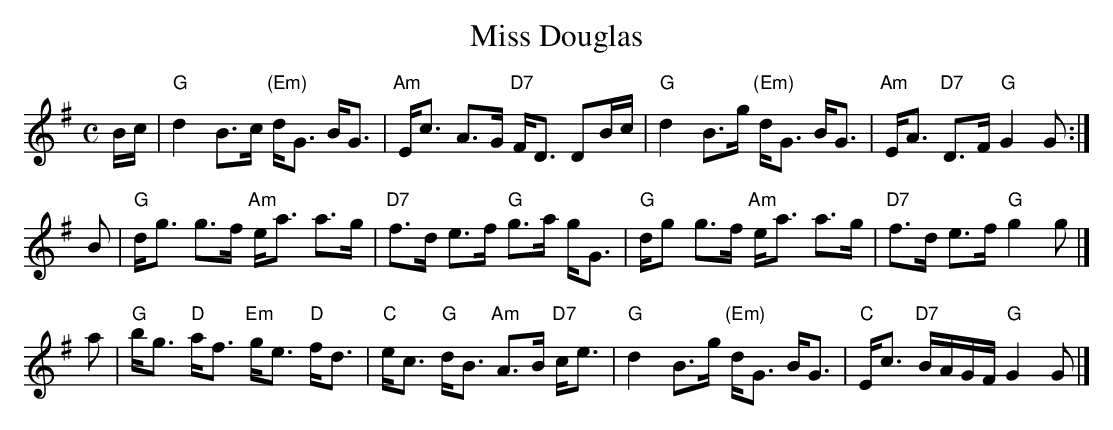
X:1
T: Miss Douglas
M: C
L: 1/16
K: G
Bc \
| "G"d4 B3c "(Em)"dG3 BG3 | "Am"Ec3 A3G "D7"FD3  D2Bc \
| "G"d4 B3g "(Em)"dG3 BG3 | "Am"EA3 "D7"D3F "G"G4 G2 :|
B2 \
| "G"dg3 g3f "Am"ea3 a3g | "D7"f3d e3f "G"g3a gG3 \
| "G"dg2 g3f "Am"ea3 a3g | "D7"f3d e3f "G"g4  g2 |]
a2 \
| "G"bg3 "D"af3 "Em"ge3 "D"fd3 | "C"ec3 "G"dB3 "Am"A3B "D7"ce3 \
| "G"d4 B3g "(Em)"dG3 BG3 | "C"Ec3 "D7"BAGF "G"G4 G2 |]
